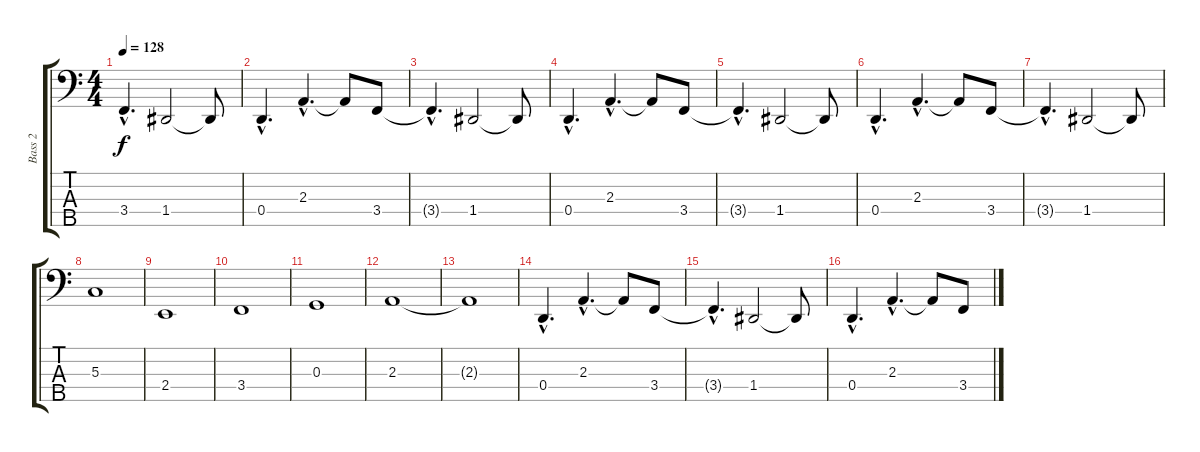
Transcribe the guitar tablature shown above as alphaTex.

\track ("Bass 2" "Bass 2") {instrument electricbassfinger}
\staff {score tabs}
\tuning (F2 C2 G1 D1 A0) {hide}
\ts (4 4)
\tempo 128
\clef f4
\ks c
3.4{hac t}.4{d dy f} 1.4.2 1.4{t}.8 |
0.4{hac}.4{d} 2.3{hac}.4{d} 2.3{t}.8 3.4.8 |
3.4{hac t}.4{d} 1.4.2 1.4{t}.8 |
0.4{hac}.4{d} 2.3{hac}.4{d} 2.3{t}.8 3.4.8 |
3.4{hac t}.4{d} 1.4.2 1.4{t}.8 |
0.4{hac}.4{d} 2.3{hac}.4{d} 2.3{t}.8 3.4.8 |
3.4{hac t}.4{d} 1.4.2 1.4{t}.8 |
5.3.1 |
2.4.1 |
3.4.1 |
0.3.1 |
2.3.1 |
2.3{t}.1 |
0.4{hac}.4{d} 2.3{hac}.4{d} 2.3{t}.8 3.4.8 |
3.4{hac t}.4{d} 1.4.2 1.4{t}.8 |
0.4{hac}.4{d} 2.3{hac}.4{d} 2.3{t}.8 3.4.8
